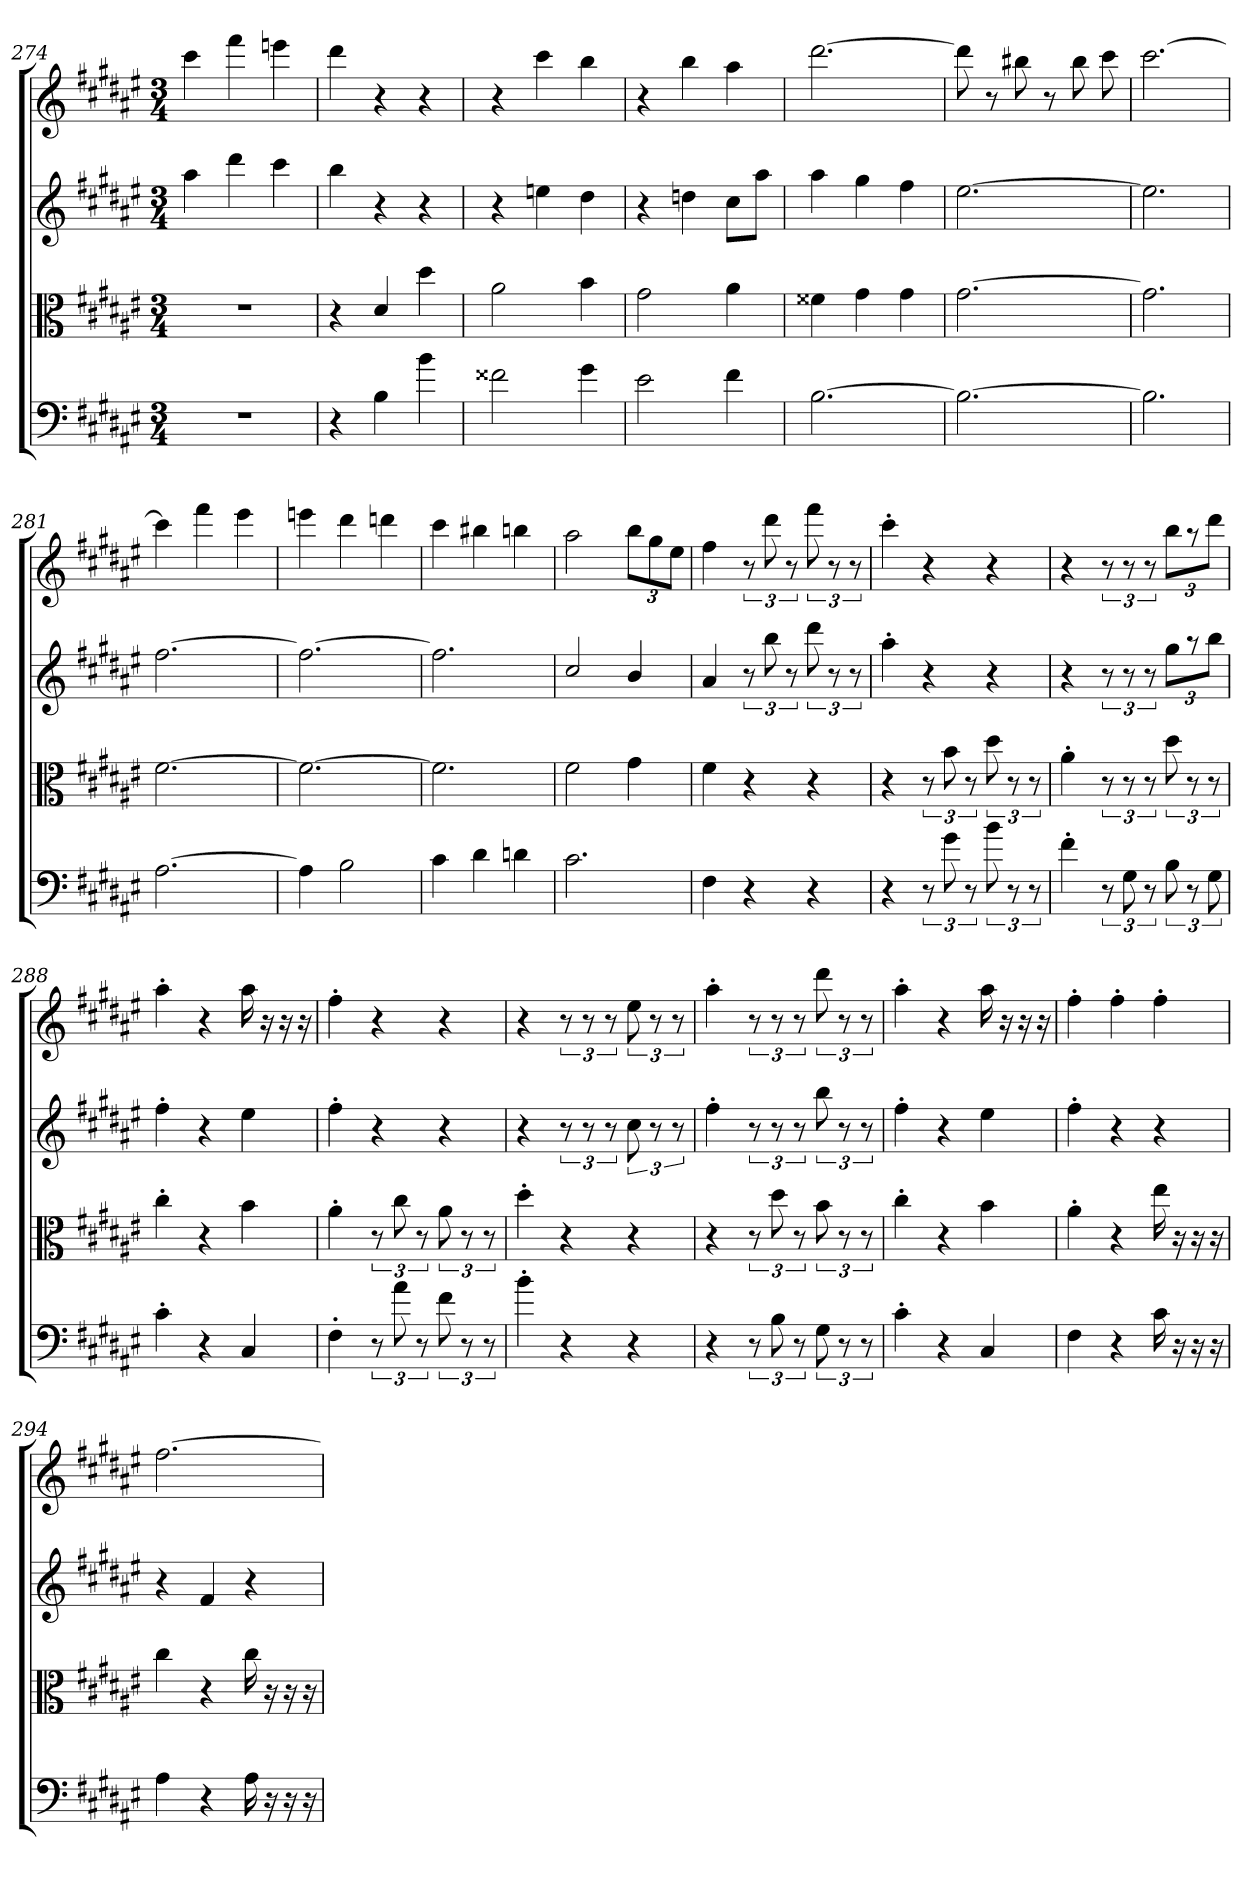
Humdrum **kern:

**kern	**kern	**kern	**kern
*part4	*part3	*part2	*part1
*staff4	*staff3	*staff2	*staff1
*clefF4	*clefC3	*clefG2	*clefG2
*k[f#c#g#d#a#e#]	*k[f#c#g#d#a#e#]	*k[f#c#g#d#a#e#]	*k[f#c#g#d#a#e#]
*F#:	*F#:	*F#:	*F#:
*M3/4	*M3/4	*M3/4	*M3/4
=274	=274	=274	=274
2.r	2.r	4aa#\	4ccc#\
.	.	4ddd#\	4fff#\
.	.	4ccc#\	4eeen\
=275	=275	=275	=275
4r	4r	4bb\	4ddd#\
4B\	4d#/	4r	4r
4b\	4dd#\	4r	4r
=276	=276	=276	=276
2f##X\	2a#\	4r	4r
.	.	4een\	4ccc#\
4g#\	4b\	4dd#\	4bb\
=277	=277	=277	=277
2e#\	2g#\	4r	4r
.	.	4ddn\	4bb\
4f#\	4a#\	8cc#\L	4aa#\
.	.	8aa#\J	.
=278	=278	=278	=278
[2.B\	4f##X\	4aa#\	[2.ddd#\
.	4g#\	4gg#\	.
.	4g#\	4ff#\	.
=279	=279	=279	=279
2.B\_	[2.g#\	[2.ee#\	8ddd#\]
.	.	.	8r
.	.	.	8bb#X\
.	.	.	8r
.	.	.	8bb#\
.	.	.	8ccc#\
=280	=280	=280	=280
2.B\]	2.g#\]	2.ee#\]	[2.ccc#\
=281	=281	=281	=281
[2.A#\	[2.f#\	[2.ff#\	4ccc#\]
.	.	.	4fff#\
.	.	.	4eee#\
=282	=282	=282	=282
4A#\]	2.f#\_	2.ff#\_	4eeen\
2B\	.	.	4ddd#\
.	.	.	4dddn\
=283	=283	=283	=283
4c#\	2.f#\]	2.ff#\]	4ccc#\
4d#\	.	.	4bb#X\
4dn\	.	.	4bbn\
=284	=284	=284	=284
2.c#\	2f#\	2cc#/	2aa#\
.	4g#\	4b/	12bb\L
.	.	.	12gg#\
.	.	.	12ee#\J
=285	=285	=285	=285
4F#\	4f#\	4a#/	4ff#\
4r	4r	12r	12r
.	.	12bb\	12ddd#\
.	.	12r	12r
4r	4r	12ddd#\	12fff#\
.	.	12r	12r
.	.	12r	12r
=286	=286	=286	=286
4r	4r	4aa#'\	4ccc#'\
12r	12r	4r	4r
12g#\	12b\	.	.
12r	12r	.	.
12b\	12dd#\	4r	4r
12r	12r	.	.
12r	12r	.	.
=287	=287	=287	=287
4f#'\	4a#'\	4r	4r
12r	12r	12r	12r
12G#\	12r	12r	12r
12r	12r	12r	12r
12B\	12dd#\	12gg#\L	12bb\L
12r	12r	12r	12r
12G#\	12r	12bb\J	12ddd#\J
=288	=288	=288	=288
4c#'\	4cc#'\	4ff#'\	4aa#'\
4r	4r	4r	4r
4C#/	4b\	4ee#\	16aa#\
.	.	.	16r
.	.	.	16r
.	.	.	16r
=289	=289	=289	=289
4F#'\	4a#'\	4ff#'\	4ff#'\
12r	12r	4r	4r
12a#\	12cc#\	.	.
12r	12r	.	.
12f#\	12a#\	4r	4r
12r	12r	.	.
12r	12r	.	.
=290	=290	=290	=290
4b'\	4dd#'\	4r	4r
4r	4r	12r	12r
.	.	12r	12r
.	.	12r	12r
4r	4r	12cc#\	12ee#\
.	.	12r	12r
.	.	12r	12r
=291	=291	=291	=291
4r	4r	4ff#'\	4aa#'\
12r	12r	12r	12r
12B\	12dd#\	12r	12r
12r	12r	12r	12r
12G#\	12b\	12bb\	12ddd#\
12r	12r	12r	12r
12r	12r	12r	12r
=292	=292	=292	=292
4c#'\	4cc#'\	4ff#'\	4aa#'\
4r	4r	4r	4r
4C#/	4b\	4ee#\	16aa#\
.	.	.	16r
.	.	.	16r
.	.	.	16r
=293	=293	=293	=293
4F#\	4a#'\	4ff#'\	4ff#'\
4r	4r	4r	4ff#'\
16c#\	16ee#\	4r	4ff#'\
16r	16r	.	.
16r	16r	.	.
16r	16r	.	.
=294	=294	=294	=294
4A#\	4cc#\	4r	[2.ff#\
4r	4r	4f#/	.
16A#\	16cc#\	4r	.
16r	16r	.	.
16r	16r	.	.
16r	16r	.	.
=	=	=	=
*-	*-	*-	*-
